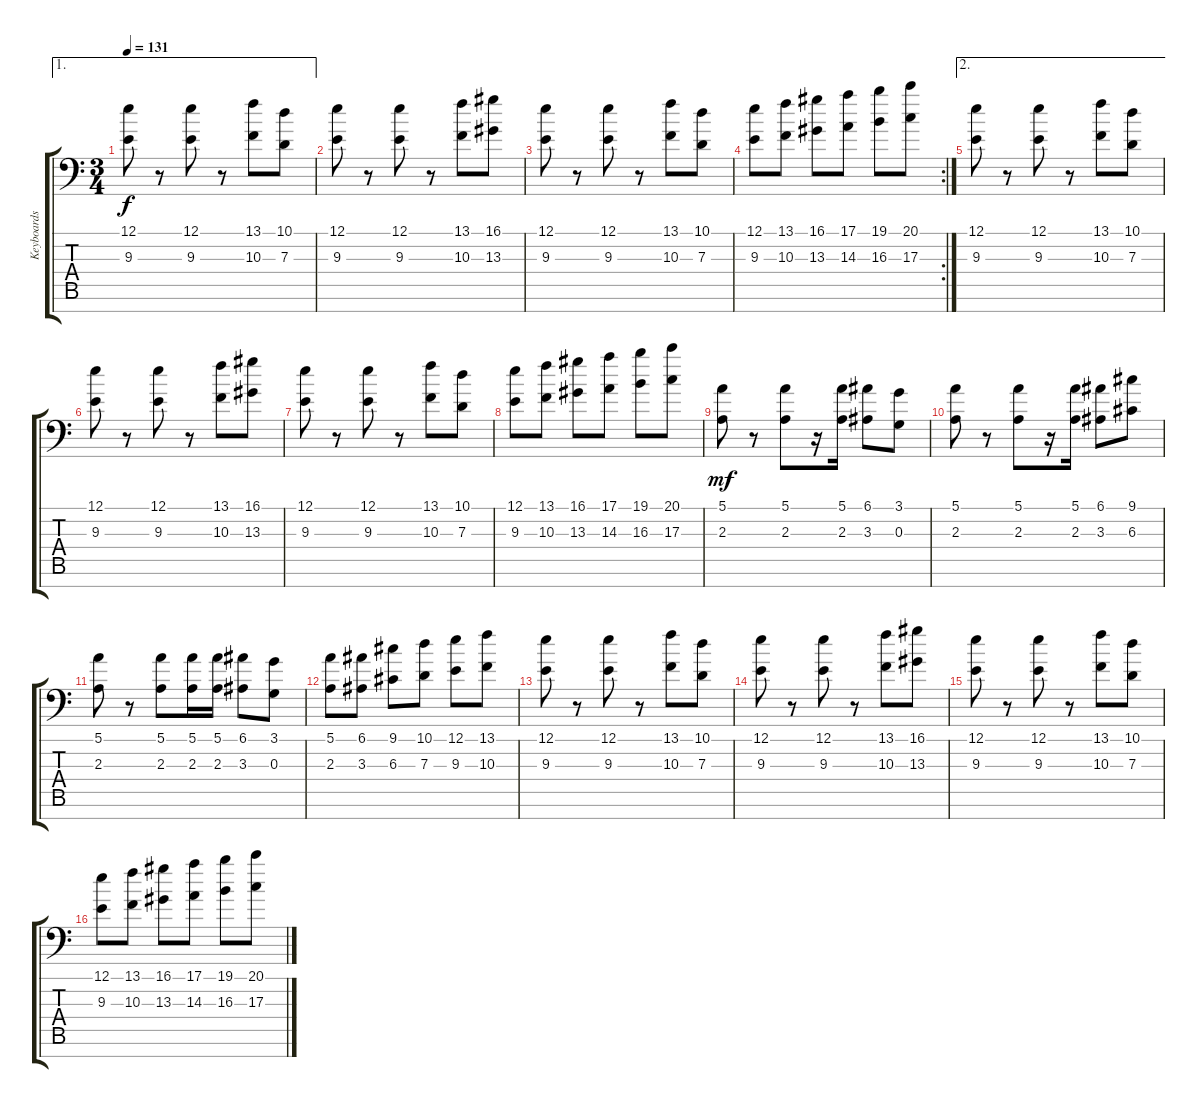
\track ("Keyboards 2" "Keyboards ") {instrument stringensemble1}
\staff {score tabs}
\tuning (E4 B3 G3 D3 A2 E2 A1) {hide}
\ae 1
\ts (3 4)
\tempo 131
\clef f4
\ks c
(12.1 9.3).8{dy f} r.8 (12.1 9.3).8 r.8 (13.1 10.3).8 (10.1 7.3).8 |
(12.1 9.3).8 r.8 (12.1 9.3).8 r.8 (13.1 10.3).8 (16.1 13.3).8 |
(12.1 9.3).8 r.8 (12.1 9.3).8 r.8 (13.1 10.3).8 (10.1 7.3).8 |
\rc 2
(12.1 9.3).8 (13.1 10.3).8 (16.1 13.3).8 (17.1 14.3).8 (19.1 16.3).8 (20.1 17.3).8 |
\ae 2
(12.1 9.3).8 r.8 (12.1 9.3).8 r.8 (13.1 10.3).8 (10.1 7.3).8 |
(12.1 9.3).8 r.8 (12.1 9.3).8 r.8 (13.1 10.3).8 (16.1 13.3).8 |
(12.1 9.3).8 r.8 (12.1 9.3).8 r.8 (13.1 10.3).8 (10.1 7.3).8 |
(12.1 9.3).8 (13.1 10.3).8 (16.1 13.3).8 (17.1 14.3).8 (19.1 16.3).8 (20.1 17.3).8 |
(5.1 2.3).8{dy mf volume 3} r.8 (5.1 2.3).8 r.16 (5.1 2.3).16 (6.1 3.3).8 (3.1 0.3).8 |
(5.1 2.3).8 r.8 (5.1 2.3).8 r.16 (5.1 2.3).16 (6.1 3.3).8 (9.1 6.3).8 |
(5.1 2.3).8 r.8 (5.1 2.3).8 (5.1 2.3).16 (5.1 2.3).16 (6.1 3.3).8 (3.1 0.3).8 |
(5.1 2.3).8 (6.1 3.3).8 (9.1 6.3).8 (10.1 7.3).8 (12.1 9.3).8 (13.1 10.3).8 |
(12.1 9.3).8 r.8 (12.1 9.3).8 r.8 (13.1 10.3).8 (10.1 7.3).8 |
(12.1 9.3).8 r.8 (12.1 9.3).8 r.8 (13.1 10.3).8 (16.1 13.3).8 |
(12.1 9.3).8 r.8 (12.1 9.3).8 r.8 (13.1 10.3).8 (10.1 7.3).8 |
(12.1 9.3).8 (13.1 10.3).8 (16.1 13.3).8 (17.1 14.3).8 (19.1 16.3).8 (20.1 17.3).8
